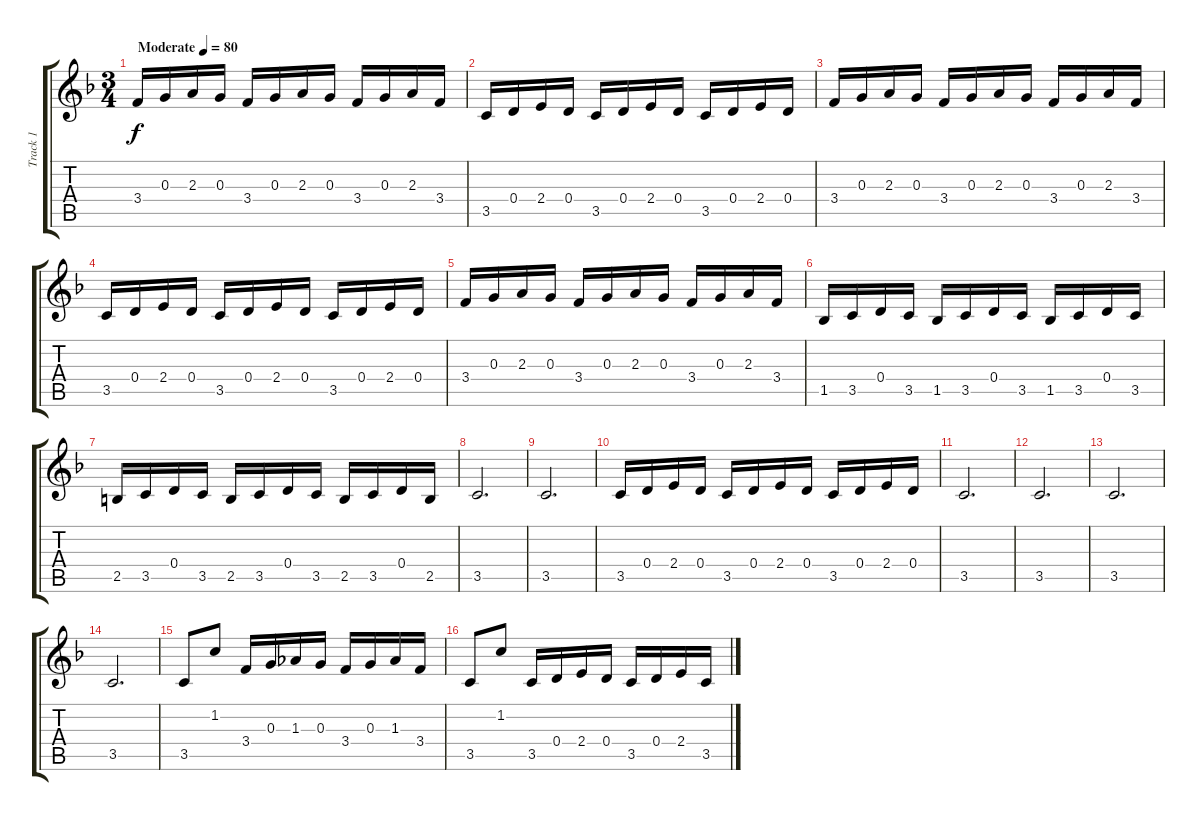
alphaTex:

\track ("Track 1" "Track 1") {instrument acousticguitarsteel}
\staff {score tabs}
\tuning (E4 B3 G3 D3 A2 E2) {hide}
\ts (3 4)
\tempo (80 "Moderate")
\clef g2
\ks f
3.4.16{dy f instrument acousticguitarsteel} 0.3.16 2.3.16 0.3.16 3.4.16 0.3.16 2.3.16 0.3.16 3.4.16 0.3.16 2.3.16 3.4.16 |
3.5.16 0.4.16 2.4.16 0.4.16 3.5.16 0.4.16 2.4.16 0.4.16 3.5.16 0.4.16 2.4.16 0.4.16 |
3.4.16 0.3.16 2.3.16 0.3.16 3.4.16 0.3.16 2.3.16 0.3.16 3.4.16 0.3.16 2.3.16 3.4.16 |
3.5.16 0.4.16 2.4.16 0.4.16 3.5.16 0.4.16 2.4.16 0.4.16 3.5.16 0.4.16 2.4.16 0.4.16 |
3.4.16 0.3.16 2.3.16 0.3.16 3.4.16 0.3.16 2.3.16 0.3.16 3.4.16 0.3.16 2.3.16 3.4.16 |
1.5.16 3.5.16 0.4.16 3.5.16 1.5.16 3.5.16 0.4.16 3.5.16 1.5.16 3.5.16 0.4.16 3.5.16 |
2.5.16 3.5.16 0.4.16 3.5.16 2.5.16 3.5.16 0.4.16 3.5.16 2.5.16 3.5.16 0.4.16 2.5.16 |
3.5.2{d} |
3.5.2{d} |
3.5.16 0.4.16 2.4.16 0.4.16 3.5.16 0.4.16 2.4.16 0.4.16 3.5.16 0.4.16 2.4.16 0.4.16 |
3.5.2{d} |
3.5.2{d} |
3.5.2{d} |
3.5.2{d} |
3.5.8 1.2.8 3.4.16 0.3.16 1.3.16 0.3.16 3.4.16 0.3.16 1.3.16 3.4.16 |
3.5.8 1.2.8 3.5.16 0.4.16 2.4.16 0.4.16 3.5.16 0.4.16 2.4.16 3.5.16
